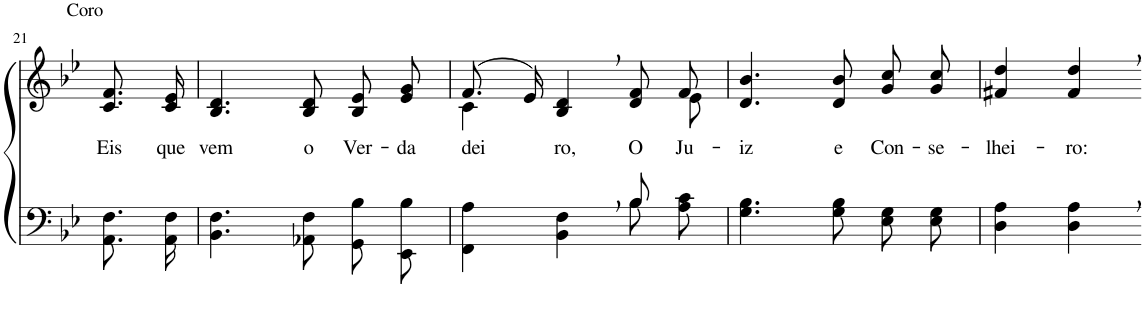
**kern	**kern	**text
*part2	*part1	*part1
*staff2	*staff1	*staff1
*I"Parte III e IV	*I"Parte I e II	*
!!LO:PB:g=z
*clefF4	*clefG2	*
*Trd-1c-2	*Trd-1c-2	*
*k[b-e-]	*k[b-e-]	*
*M3/4	*M3/4	*
=21	=21	=21
!	!LO:TX:a:t=Coro	!
!	!	!LO:LY:b
8.AA/ 8.F/L	8.c/ 8.f/L	Eis
!	!	!LO:LY:b
16AA/ 16F/Jk	16c/ 16e-/Jk	que
=22	=22	=22
!	!	!LO:LY:b
4.BB-\ 4.F\	4.B-/ 4.d/	vem
!	!	!LO:LY:b
8AA-X\ 8F\	8B-/ 8d/	o
!	!	!LO:LY:b
8GG\ 8B-\L	8B-/ 8e-/L	Ver-
!	!	!LO:LY:b
8EE-\ 8B-\J	8e-/ 8g/J	-da-
=23	=23	=23
*^	*^	*
!	!	!	!	!LO:LY:b
2ryy	4FF\ 4A\	(8.f/L	4c\	-dei-
.	.	16e-/Jk)	.	.
!	!	!	!	!LO:LY:b
.	4BB-\ 4F\	4B-/, 4d/,	4.ryy	-ro,
!	!	!	!	!LO:LY:b
8B-/	8B-\L	8d/ 8f/L	.	O
!	!	!	!	!LO:LY:b
8ryy	8A\ 8c\J	8f/J	8e-\	Ju-
=24	=24	=24	=24	=24
!	!	!	!	!LO:LY:b
*v	*v	*	*	*
*	*v	*v	*
4.G\ 4.B-\	4.d/ 4.b-/	-iz
!	!	!LO:LY:b
8G\ 8B-\	8d/ 8b-/	e
!	!	!LO:LY:b
8E-\ 8G\L	8g/ 8cc/L	Con-
!	!	!LO:LY:b
8E-\ 8G\J	8g/ 8cc/J	-se-
=25	=25	=25
!	!	!LO:LY:b
4D\ 4A\	4f#X/ 4dd/	-lhei-
!	!	!LO:LY:b
4D\, 4A\,	4f#/, 4dd/,	-ro:
=-	=-	=-
*-	*-	*-
